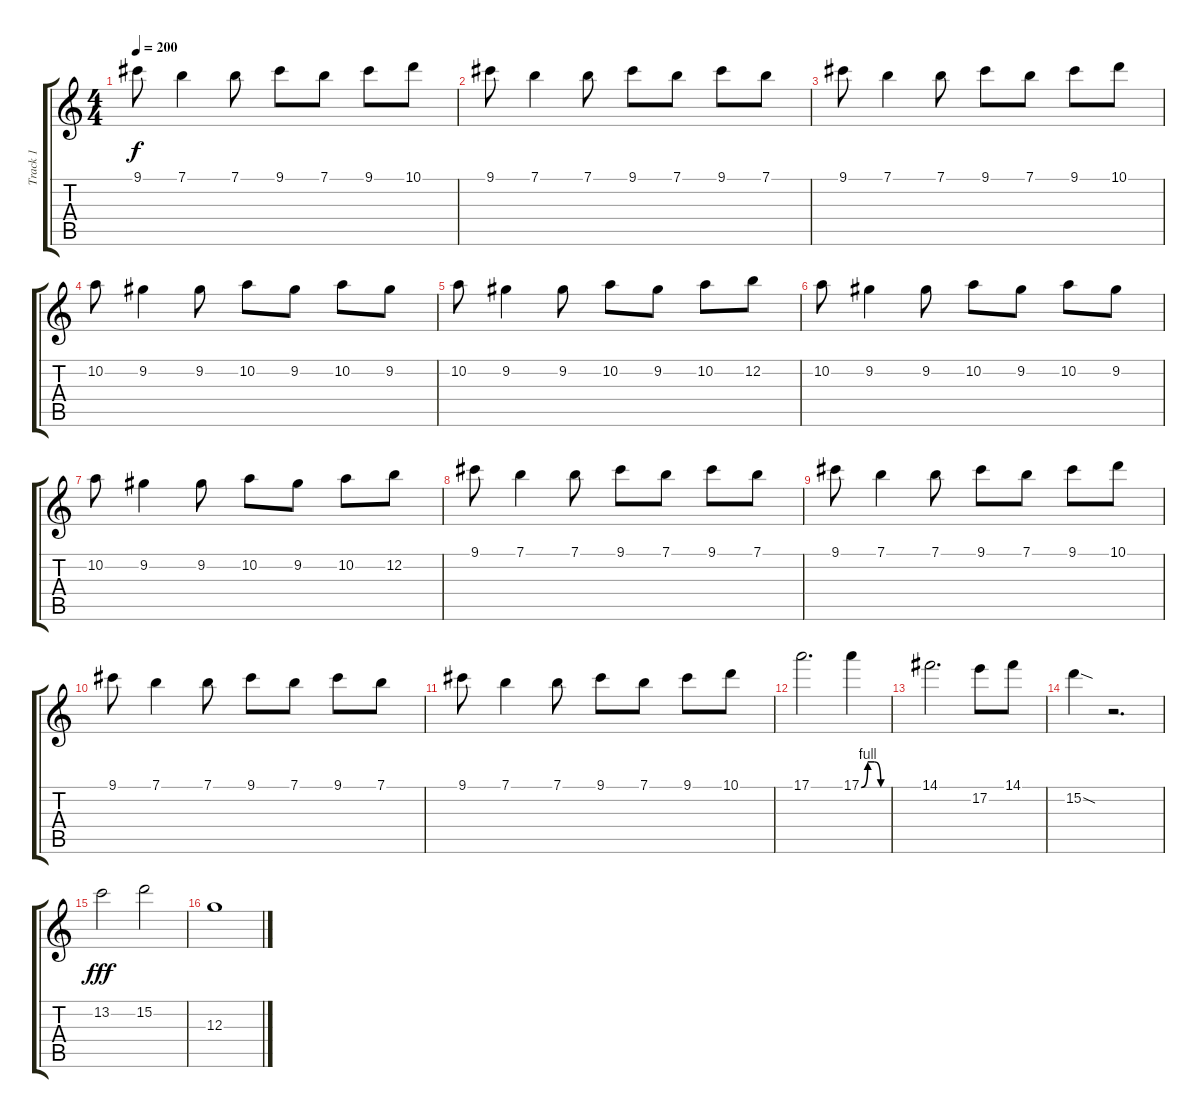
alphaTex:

\track ("Track 1" "Track 1") {instrument distortionguitar}
\staff {score tabs}
\tuning (E4 B3 G3 D3 A2 D2) {hide}
\ts (4 4)
\tempo 200
\clef g2
\ks c
9.1.8{dy f} 7.1.4 7.1.8 9.1.8 7.1.8 9.1.8 10.1.8 |
9.1.8 7.1.4 7.1.8 9.1.8 7.1.8 9.1.8 7.1.8 |
9.1.8 7.1.4 7.1.8 9.1.8 7.1.8 9.1.8 10.1.8 |
10.2.8 9.2.4 9.2.8 10.2.8 9.2.8 10.2.8 9.2.8 |
10.2.8 9.2.4 9.2.8 10.2.8 9.2.8 10.2.8 12.2.8 |
10.2.8 9.2.4 9.2.8 10.2.8 9.2.8 10.2.8 9.2.8 |
10.2.8 9.2.4 9.2.8 10.2.8 9.2.8 10.2.8 12.2.8 |
9.1.8 7.1.4 7.1.8 9.1.8 7.1.8 9.1.8 7.1.8 |
9.1.8 7.1.4 7.1.8 9.1.8 7.1.8 9.1.8 10.1.8 |
9.1.8 7.1.4 7.1.8 9.1.8 7.1.8 9.1.8 7.1.8 |
9.1.8 7.1.4 7.1.8 9.1.8 7.1.8 9.1.8 10.1.8 |
17.1.2{d} 17.1{be (custom 0 0 15 4 30 4 45 0 60 0)}.4 |
14.1.2{d} 17.2.8 14.1.8 |
15.2{sod}.4 r.2{d} |
13.2.2{dy fff} 15.2.2 |
12.3.1
